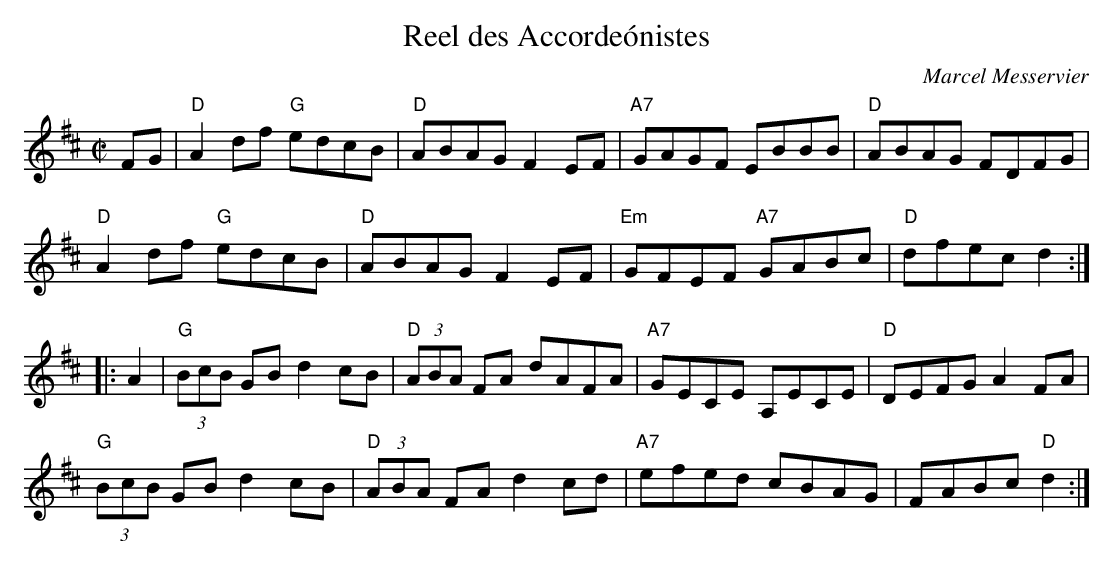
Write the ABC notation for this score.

X:1
T: Reel des Accorde\'onistes
C: Marcel Messervier
M: C|
K: D
FG |\
"D"A2df "G"edcB | "D"ABAG F2EF | "A7"GAGF EBBB | "D"ABAG FDFG |
"D"A2df "G"edcB | "D"ABAG F2EF | "Em"GFEF "A7"GABc | "D"dfec d2 :|
|: A2 |\
"G"(3BcB GB d2cB | "D"(3ABA FA dAFA | "A7"GECE A,ECE | "D"DEFG A2FA |
"G"(3BcB GB d2cB | "D"(3ABA FA d2cd | "A7"efed cBAG | FABc "D"d2 :|
